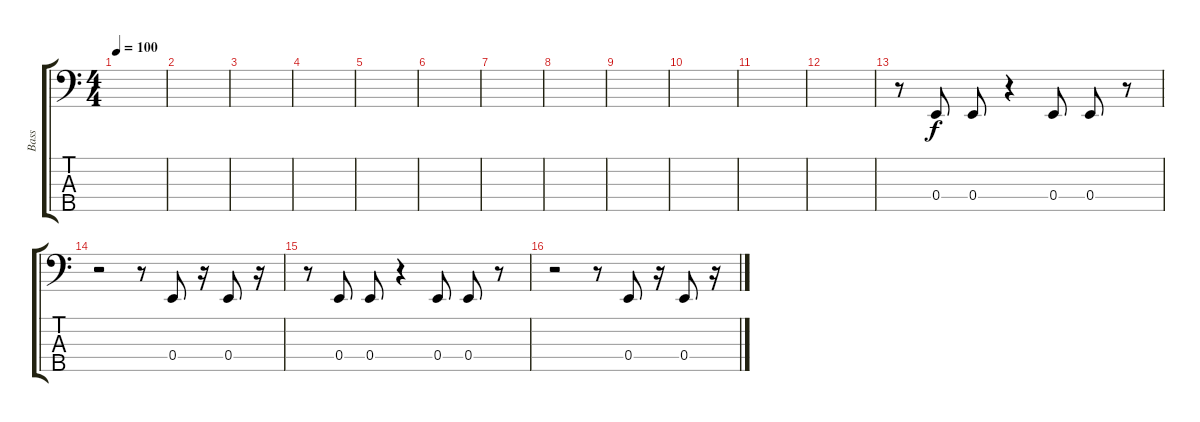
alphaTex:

\track ("Bass" "Bass") {instrument electricbassfinger}
\staff {score tabs}
\tuning (G2 D2 A1 E1 A0) {hide}
\ts (4 4)
\tempo 100
\clef f4
\ks c
|
|
|
|
|
|
|
|
|
|
|
|
r.8 0.4.8 0.4.8 r.4 0.4.8 0.4.8 r.8 |
r.2 r.8 0.4.8 r.16 0.4.8 r.16 |
r.8 0.4.8 0.4.8 r.4 0.4.8 0.4.8 r.8 |
r.2 r.8 0.4.8 r.16 0.4.8 r.16
